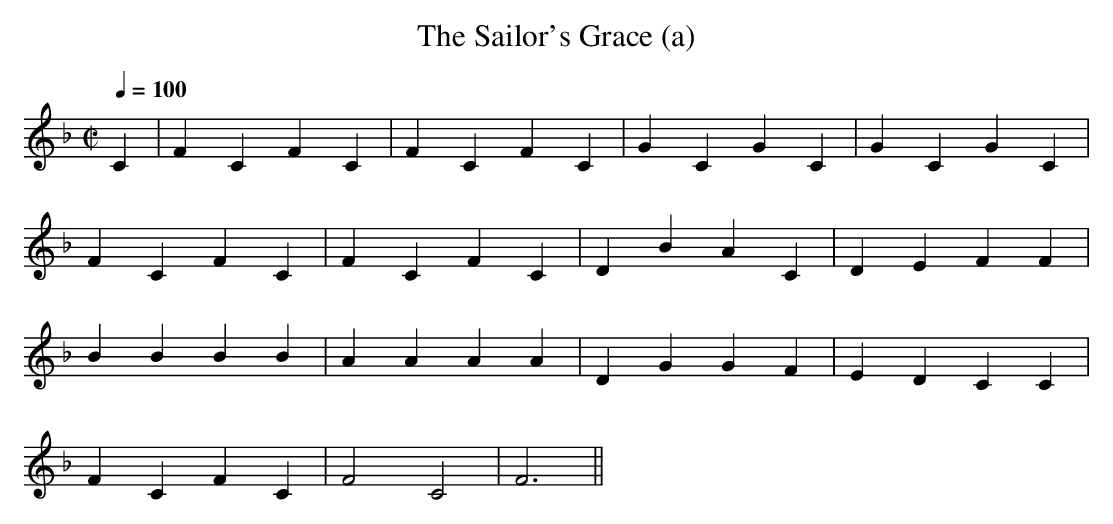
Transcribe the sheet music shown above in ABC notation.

X:1
T:The Sailor's Grace (a)
M:C|
L:1/4
Q:1/4=100
K:F
C|\
FC FC|FC FC|GC GC|GC GC|
FC FC|FC FC|DB AC|DE FF|
BB BB|AA AA|DG GF|ED CC|
FC FC|F2 C2|F3||
